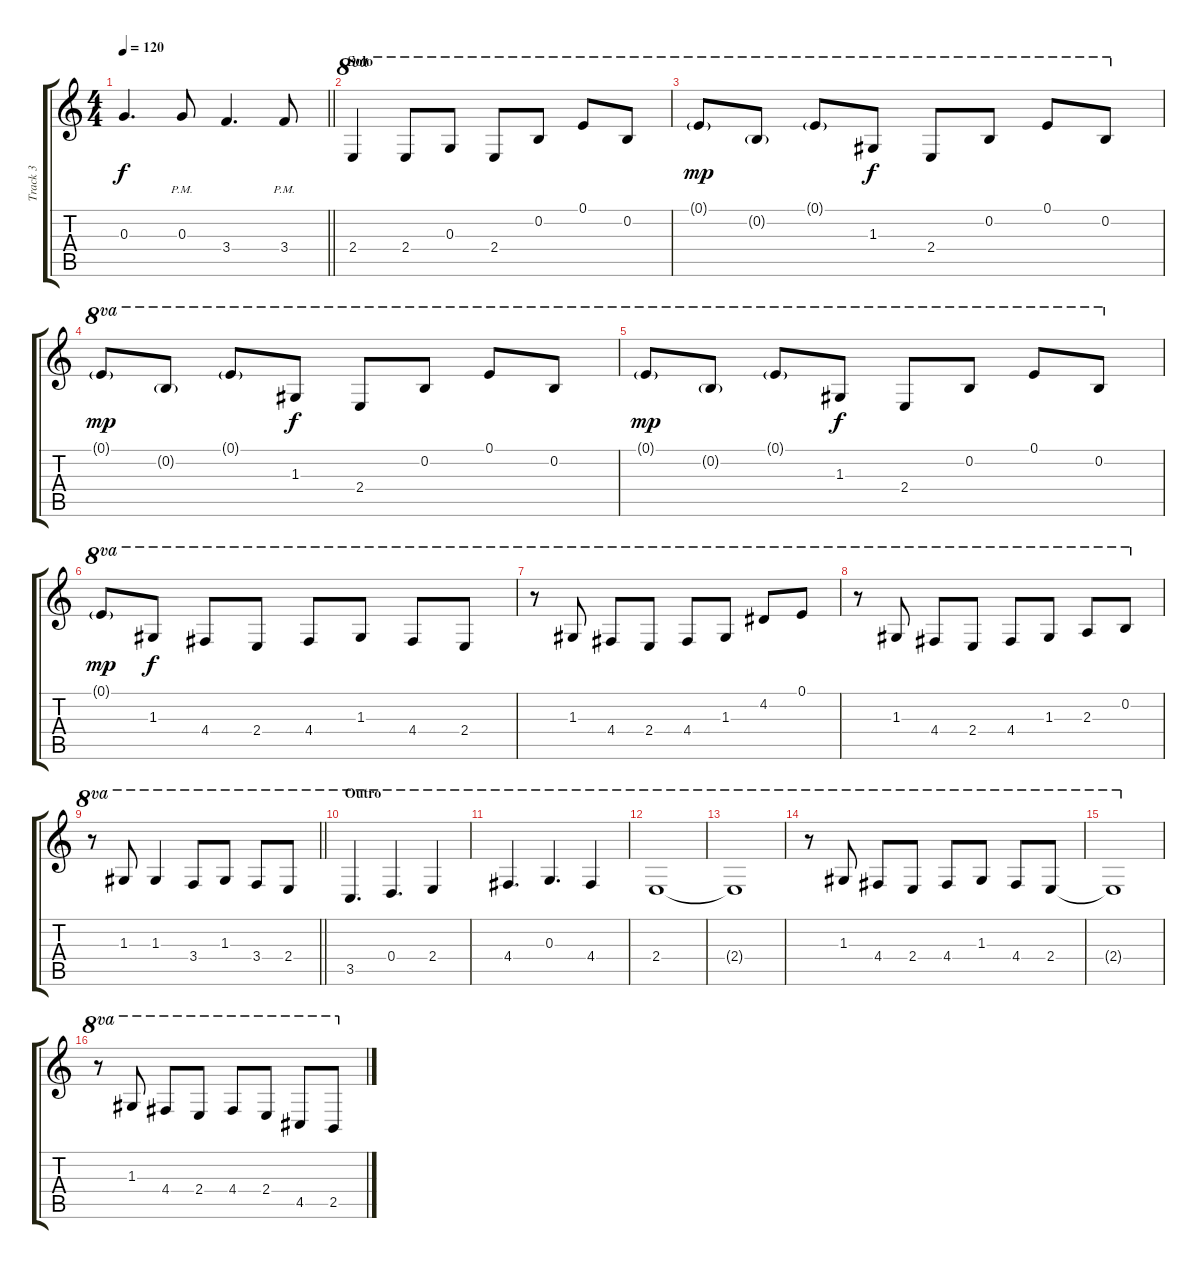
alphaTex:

\track ("Track 3" "Track 3") {instrument overdrivenguitar}
\staff {score tabs}
\tuning (E4 B3 G3 D3 A2 E2) {hide}
\ts (4 4)
\tempo 120
\clef g2
\barLineRight lightlight
\ks c
0.3.4{d dy f} 0.3{pm}.8 3.4.4{d} 3.4{pm}.8 |
\section ("" "Solo")
2.4.4{ot 8va} 2.4.8{ot 8va} 0.3.8{ot 8va} 2.4.8{ot 8va} 0.2.8{ot 8va} 0.1.8{ot 8va} 0.2.8{ot 8va} |
0.1{g}.8{ot 8va dy mp} 0.2{g}.8{ot 8va} 0.1{g}.8{ot 8va} 1.3.8{ot 8va dy f} 2.4.8{ot 8va} 0.2.8{ot 8va} 0.1.8{ot 8va} 0.2.8{ot 8va} |
0.1{g}.8{ot 8va dy mp} 0.2{g}.8{ot 8va} 0.1{g}.8{ot 8va} 1.3.8{ot 8va dy f} 2.4.8{ot 8va} 0.2.8{ot 8va} 0.1.8{ot 8va} 0.2.8{ot 8va} |
0.1{g}.8{ot 8va dy mp} 0.2{g}.8{ot 8va} 0.1{g}.8{ot 8va} 1.3.8{ot 8va dy f} 2.4.8{ot 8va} 0.2.8{ot 8va} 0.1.8{ot 8va} 0.2.8{ot 8va} |
0.1{g}.8{ot 8va dy mp} 1.3.8{ot 8va dy f} 4.4.8{ot 8va} 2.4.8{ot 8va} 4.4.8{ot 8va} 1.3.8{ot 8va} 4.4.8{ot 8va} 2.4.8{ot 8va} |
r.8{ot 8va} 1.3.8{ot 8va} 4.4.8{ot 8va} 2.4.8{ot 8va} 4.4.8{ot 8va} 1.3.8{ot 8va} 4.2.8{ot 8va} 0.1.8{ot 8va} |
r.8{ot 8va} 1.3.8{ot 8va} 4.4.8{ot 8va} 2.4.8{ot 8va} 4.4.8{ot 8va} 1.3.8{ot 8va} 2.3.8{ot 8va} 0.2.8{ot 8va} |
\barLineRight lightlight
r.8{ot 8va} 1.3.8{ot 8va} 1.3.4{ot 8va} 3.4.8{ot 8va} 1.3.8{ot 8va} 3.4.8{ot 8va} 2.4.8{ot 8va} |
\section ("" "Outro")
3.5.4{d ot 8va} 0.4.4{d ot 8va} 2.4.4{ot 8va} |
4.4.4{d ot 8va} 0.3.4{d ot 8va} 4.4.4{ot 8va} |
2.4.1{ot 8va} |
2.4{t}.1{ot 8va} |
r.8{ot 8va} 1.3.8{ot 8va} 4.4.8{ot 8va} 2.4.8{ot 8va} 4.4.8{ot 8va} 1.3.8{ot 8va} 4.4.8{ot 8va} 2.4.8{ot 8va} |
2.4{t}.1{ot 8va} |
r.8{ot 8va} 1.3.8{ot 8va} 4.4.8{ot 8va} 2.4.8{ot 8va} 4.4.8{ot 8va} 2.4.8{ot 8va} 4.5.8{ot 8va} 2.5.8{ot 8va}
